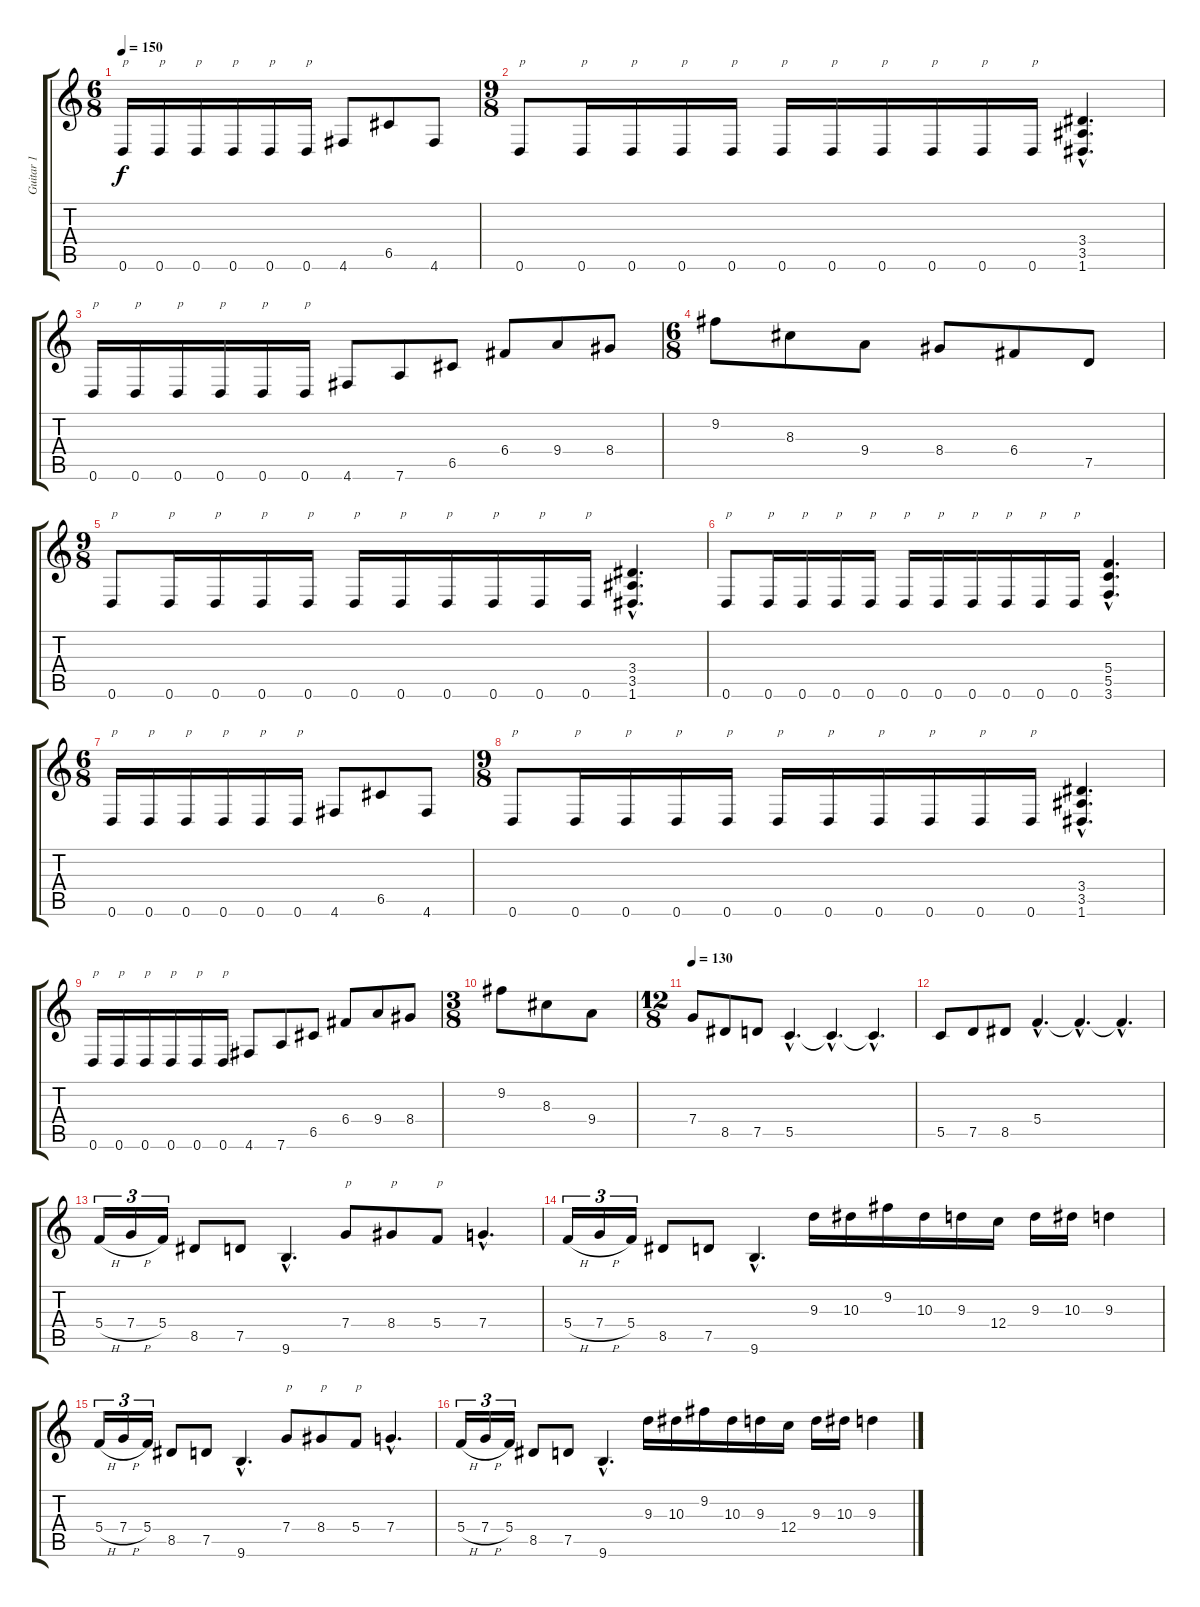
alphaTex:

\track ("Guitar 1" "Guitar 1") {instrument distortionguitar}
\staff {score tabs}
\tuning (D4 A3 F3 C3 G2 D2) {hide}
\ts (6 8)
\tempo 150
\clef g2
\ks c
0.6.16{txt "p" dy f} 0.6.16{txt "p"} 0.6.16{txt "p"} 0.6.16{txt "p"} 0.6.16{txt "p"} 0.6.16{txt "p"} 4.6.8 6.5.8 4.6.8 |
\ts (9 8)
0.6.8{txt "p"} 0.6.16{txt "p"} 0.6.16{txt "p"} 0.6.16{txt "p"} 0.6.16{txt "p"} 0.6.16{txt "p"} 0.6.16{txt "p"} 0.6.16{txt "p"} 0.6.16{txt "p"} 0.6.16{txt "p"} 0.6.16{txt "p"} (3.4{hac} 3.5{hac} 1.6{hac}).4{d} |
0.6.16{txt "p"} 0.6.16{txt "p"} 0.6.16{txt "p"} 0.6.16{txt "p"} 0.6.16{txt "p"} 0.6.16{txt "p"} 4.6.8 7.6.8 6.5.8 6.4.8 9.4.8 8.4.8 |
\ts (6 8)
9.2.8 8.3.8 9.4.8 8.4.8 6.4.8 7.5.8 |
\ts (9 8)
0.6.8{txt "p"} 0.6.16{txt "p"} 0.6.16{txt "p"} 0.6.16{txt "p"} 0.6.16{txt "p"} 0.6.16{txt "p"} 0.6.16{txt "p"} 0.6.16{txt "p"} 0.6.16{txt "p"} 0.6.16{txt "p"} 0.6.16{txt "p"} (3.4{hac} 3.5{hac} 1.6{hac}).4{d} |
0.6.8{txt "p"} 0.6.16{txt "p"} 0.6.16{txt "p"} 0.6.16{txt "p"} 0.6.16{txt "p"} 0.6.16{txt "p"} 0.6.16{txt "p"} 0.6.16{txt "p"} 0.6.16{txt "p"} 0.6.16{txt "p"} 0.6.16{txt "p"} (5.4{hac} 5.5{hac} 3.6{hac}).4{d} |
\ts (6 8)
0.6.16{txt "p"} 0.6.16{txt "p"} 0.6.16{txt "p"} 0.6.16{txt "p"} 0.6.16{txt "p"} 0.6.16{txt "p"} 4.6.8 6.5.8 4.6.8 |
\ts (9 8)
0.6.8{txt "p"} 0.6.16{txt "p"} 0.6.16{txt "p"} 0.6.16{txt "p"} 0.6.16{txt "p"} 0.6.16{txt "p"} 0.6.16{txt "p"} 0.6.16{txt "p"} 0.6.16{txt "p"} 0.6.16{txt "p"} 0.6.16{txt "p"} (3.4{hac} 3.5{hac} 1.6{hac}).4{d} |
0.6.16{txt "p"} 0.6.16{txt "p"} 0.6.16{txt "p"} 0.6.16{txt "p"} 0.6.16{txt "p"} 0.6.16{txt "p"} 4.6.8 7.6.8 6.5.8 6.4.8 9.4.8 8.4.8 |
\ts (3 8)
9.2.8 8.3.8 9.4.8 |
\ts (12 8)
\tempo 130
7.4.8 8.5.8 7.5.8 5.5{hac}.4{d} 5.5{hac t}.4{d} 5.5{hac t}.4{d} |
5.5.8 7.5.8 8.5.8 5.4{hac}.4{d} 5.4{hac t}.4{d} 5.4{hac t}.4{d} |
5.4{h}.16{tu (3 2)} 7.4{h}.16{tu (3 2)} 5.4.16{tu (3 2)} 8.5.8 7.5.8 9.6{hac}.4{d} 7.4.8{txt "p"} 8.4.8{txt "p"} 5.4.8{txt "p"} 7.4{hac}.4{d} |
5.4{h}.16{tu (3 2)} 7.4{h}.16{tu (3 2)} 5.4.16{tu (3 2)} 8.5.8 7.5.8 9.6{hac}.4{d} 9.3.16 10.3.16 9.2.16 10.3.16 9.3.16 12.4.16 9.3.16 10.3.16 9.3.4 |
5.4{h}.16{tu (3 2)} 7.4{h}.16{tu (3 2)} 5.4.16{tu (3 2)} 8.5.8 7.5.8 9.6{hac}.4{d} 7.4.8{txt "p"} 8.4.8{txt "p"} 5.4.8{txt "p"} 7.4{hac}.4{d} |
5.4{h}.16{tu (3 2)} 7.4{h}.16{tu (3 2)} 5.4.16{tu (3 2)} 8.5.8 7.5.8 9.6{hac}.4{d} 9.3.16 10.3.16 9.2.16 10.3.16 9.3.16 12.4.16 9.3.16 10.3.16 9.3.4
